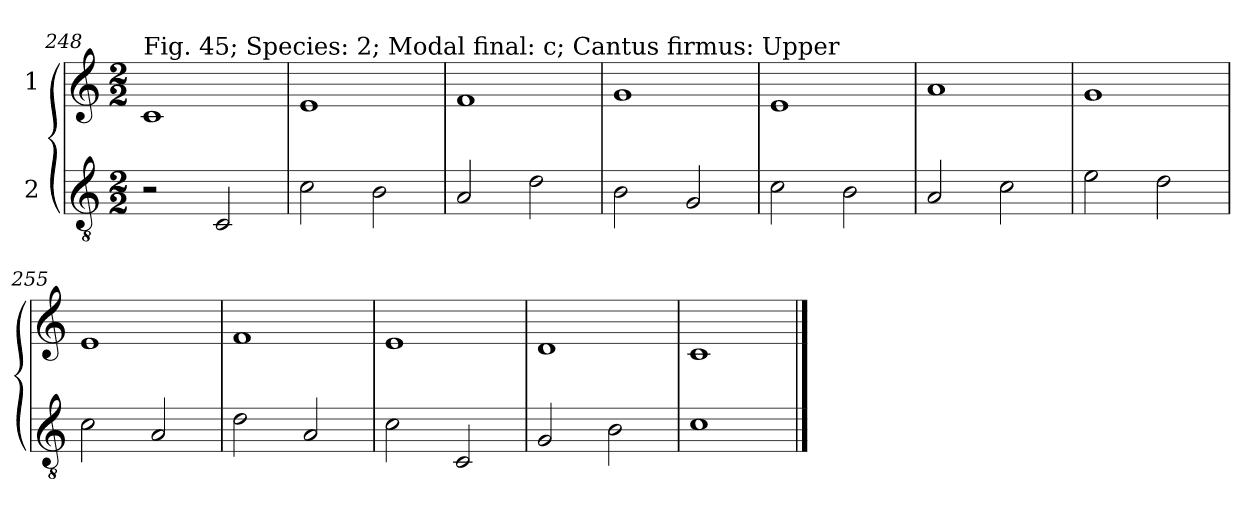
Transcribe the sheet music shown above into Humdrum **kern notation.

**kern	**kern
*part2	*part1
*staff2	*staff1
*I"2	*I"1
!!LO:LB:g=z
*clefGv2	*clefG2
*k[]	*k[]
*M2/2	*M2/2
=248	=248
!	!LO:TX:a:t=Fig. 45; Species&colon; 2; Modal final&colon; c; Cantus firmus&colon; Upper
2r	1c
2C/	.
=249	=249
2c\	1e
2B\	.
=250	=250
2A/	1f
2d\	.
=251	=251
2B\	1g
2G/	.
=252	=252
2c\	1e
2B\	.
=253	=253
2A/	1a
2c\	.
=254	=254
2e\	1g
2d\	.
!!LO:LB:g=z
=255	=255
2c\	1e
2A/	.
=256	=256
2d\	1f
2A/	.
=257	=257
2c\	1e
2C/	.
=258	=258
2G/	1d
2B\	.
=259	=259
1c	1c
==	==
*-	*-
